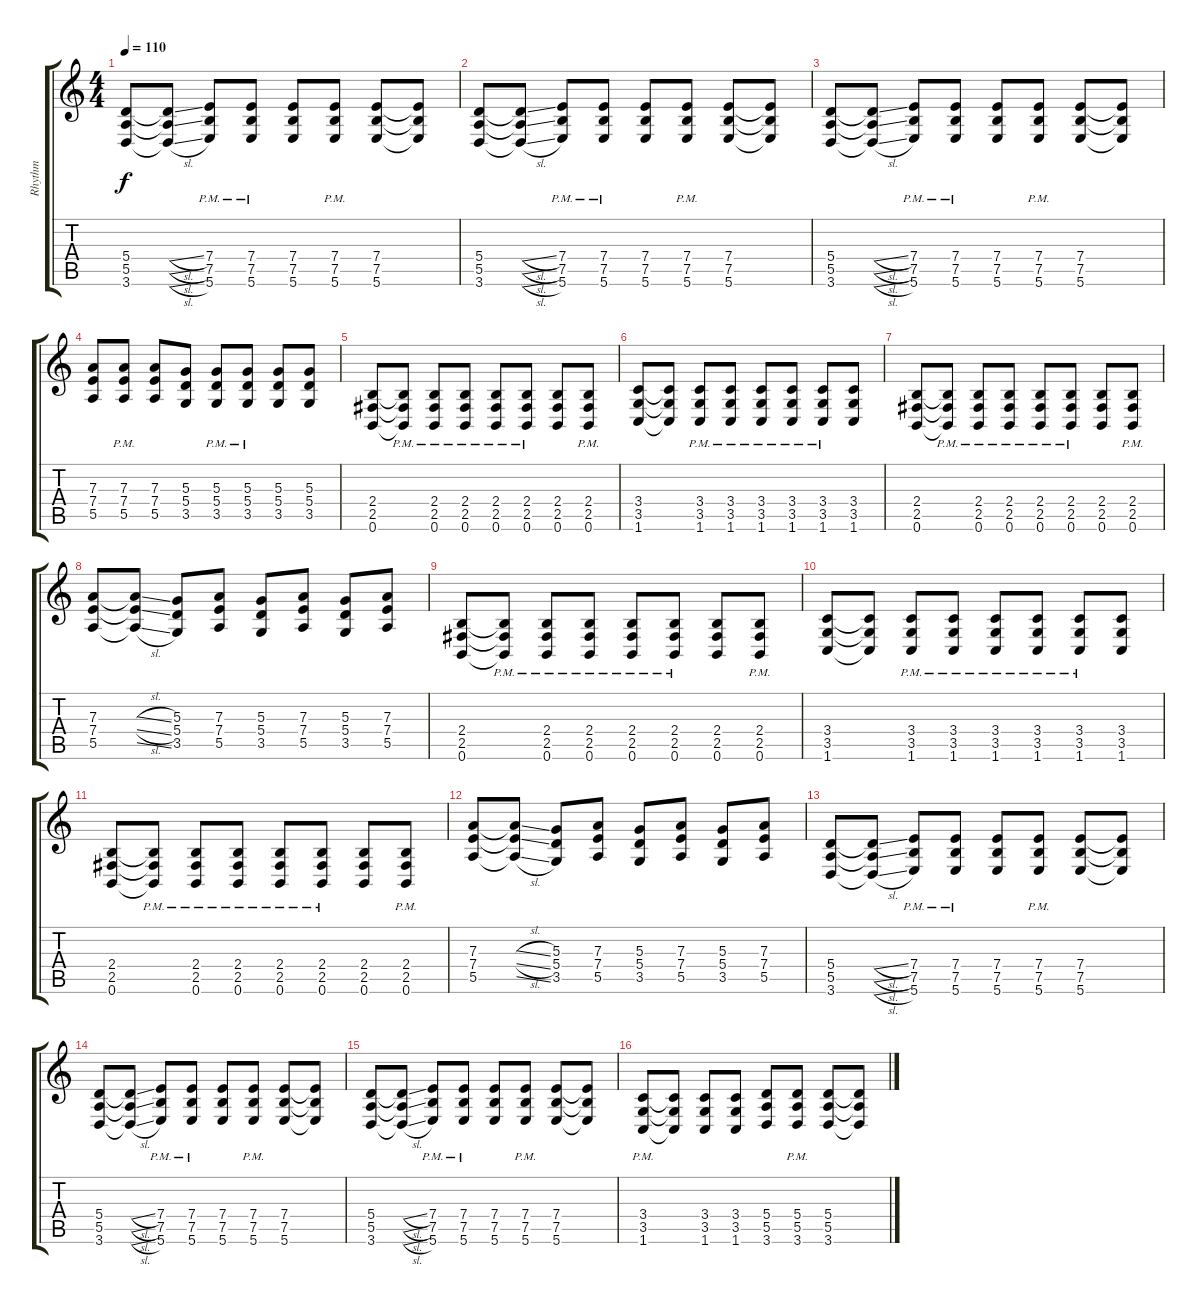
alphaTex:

\track ("Rhythm" "Rhythm") {instrument distortionguitar}
\staff {score tabs}
\tuning (B3 Gb3 D3 A2 E2 B1) {hide}
\ts (4 4)
\tempo 110
\clef g2
\ks c
(5.4 5.5 3.6).8{dy f} (5.4{sl t} 5.5{sl t} 3.6{sl t}).8 (7.4{pm} 7.5{pm} 5.6{pm}).8 (7.4{pm} 7.5{pm} 5.6{pm}).8 (7.4 7.5 5.6).8 (7.4{pm} 7.5{pm} 5.6{pm}).8 (7.4 7.5 5.6).8 (7.4{t} 7.5{t} 5.6{t}).8 |
(5.4 5.5 3.6).8 (5.4{sl t} 5.5{sl t} 3.6{sl t}).8 (7.4{pm} 7.5{pm} 5.6{pm}).8 (7.4{pm} 7.5{pm} 5.6{pm}).8 (7.4 7.5 5.6).8 (7.4{pm} 7.5{pm} 5.6{pm}).8 (7.4 7.5 5.6).8 (7.4{t} 7.5{t} 5.6{t}).8 |
(5.4 5.5 3.6).8 (5.4{sl t} 5.5{sl t} 3.6{sl t}).8 (7.4{pm} 7.5{pm} 5.6{pm}).8 (7.4{pm} 7.5{pm} 5.6{pm}).8 (7.4 7.5 5.6).8 (7.4{pm} 7.5{pm} 5.6{pm}).8 (7.4 7.5 5.6).8 (7.4{t} 7.5{t} 5.6{t}).8 |
(7.3 7.4 5.5).8 (7.3{pm} 7.4{pm} 5.5{pm}).8 (7.3 7.4 5.5).8 (5.3 5.4 3.5).8 (5.3{pm} 5.4{pm} 3.5{pm}).8 (5.3{pm} 5.4{pm} 3.5{pm}).8 (5.3 5.4 3.5).8 (5.3 5.4 3.5).8 |
(2.4 2.5 0.6).8 (2.4{pm t} 2.5{pm t} 0.6{pm t}).8 (2.4{pm} 2.5{pm} 0.6{pm}).8 (2.4{pm} 2.5{pm} 0.6{pm}).8 (2.4{pm} 2.5{pm} 0.6{pm}).8 (2.4{pm} 2.5{pm} 0.6{pm}).8 (2.4 2.5 0.6).8 (2.4{pm} 2.5{pm} 0.6).8 |
(3.4 3.5 1.6).8 (3.4{t} 3.5{t} 1.6{t}).8 (3.4{pm} 3.5{pm} 1.6{pm}).8 (3.4{pm} 3.5{pm} 1.6{pm}).8 (3.4{pm} 3.5{pm} 1.6{pm}).8 (3.4{pm} 3.5{pm} 1.6{pm}).8 (3.4{pm} 3.5{pm} 1.6{pm}).8 (3.4 3.5 1.6).8 |
(2.4 2.5 0.6).8 (2.4{pm t} 2.5{pm t} 0.6{pm t}).8 (2.4{pm} 2.5{pm} 0.6{pm}).8 (2.4{pm} 2.5{pm} 0.6{pm}).8 (2.4{pm} 2.5{pm} 0.6{pm}).8 (2.4{pm} 2.5{pm} 0.6{pm}).8 (2.4 2.5 0.6).8 (2.4{pm} 2.5{pm} 0.6).8 |
(7.3 7.4 5.5).8 (7.3{sl t} 7.4{sl t} 5.5{sl t}).8 (5.3 5.4 3.5).8 (7.3 7.4 5.5).8 (5.3 5.4 3.5).8 (7.3 7.4 5.5).8 (5.3 5.4 3.5).8 (7.3 7.4 5.5).8 |
(2.4 2.5 0.6).8 (2.4{pm t} 2.5{pm t} 0.6{pm t}).8 (2.4{pm} 2.5{pm} 0.6{pm}).8 (2.4{pm} 2.5{pm} 0.6{pm}).8 (2.4{pm} 2.5{pm} 0.6{pm}).8 (2.4{pm} 2.5{pm} 0.6{pm}).8 (2.4 2.5 0.6).8 (2.4{pm} 2.5{pm} 0.6).8 |
(3.4 3.5 1.6).8 (3.4{t} 3.5{t} 1.6{t}).8 (3.4{pm} 3.5{pm} 1.6{pm}).8 (3.4{pm} 3.5{pm} 1.6{pm}).8 (3.4{pm} 3.5{pm} 1.6{pm}).8 (3.4{pm} 3.5{pm} 1.6{pm}).8 (3.4{pm} 3.5{pm} 1.6{pm}).8 (3.4 3.5 1.6).8 |
(2.4 2.5 0.6).8 (2.4{pm t} 2.5{pm t} 0.6{pm t}).8 (2.4{pm} 2.5{pm} 0.6{pm}).8 (2.4{pm} 2.5{pm} 0.6{pm}).8 (2.4{pm} 2.5{pm} 0.6{pm}).8 (2.4{pm} 2.5{pm} 0.6{pm}).8 (2.4 2.5 0.6).8 (2.4{pm} 2.5{pm} 0.6).8 |
(7.3 7.4 5.5).8 (7.3{sl t} 7.4{sl t} 5.5{sl t}).8 (5.3 5.4 3.5).8 (7.3 7.4 5.5).8 (5.3 5.4 3.5).8 (7.3 7.4 5.5).8 (5.3 5.4 3.5).8 (7.3 7.4 5.5).8 |
(5.4 5.5 3.6).8 (5.4{sl t} 5.5{sl t} 3.6{sl t}).8 (7.4{pm} 7.5{pm} 5.6{pm}).8 (7.4{pm} 7.5{pm} 5.6{pm}).8 (7.4 7.5 5.6).8 (7.4{pm} 7.5{pm} 5.6{pm}).8 (7.4 7.5 5.6).8 (7.4{t} 7.5{t} 5.6{t}).8 |
(5.4 5.5 3.6).8 (5.4{sl t} 5.5{sl t} 3.6{sl t}).8 (7.4{pm} 7.5{pm} 5.6{pm}).8 (7.4{pm} 7.5{pm} 5.6{pm}).8 (7.4 7.5 5.6).8 (7.4{pm} 7.5{pm} 5.6{pm}).8 (7.4 7.5 5.6).8 (7.4{t} 7.5{t} 5.6{t}).8 |
(5.4 5.5 3.6).8 (5.4{sl t} 5.5{sl t} 3.6{sl t}).8 (7.4{pm} 7.5{pm} 5.6{pm}).8 (7.4{pm} 7.5{pm} 5.6{pm}).8 (7.4 7.5 5.6).8 (7.4{pm} 7.5{pm} 5.6{pm}).8 (7.4 7.5 5.6).8 (7.4{t} 7.5{t} 5.6{t}).8 |
(3.4{pm} 3.5{pm} 1.6{pm}).8 (3.4{t} 3.5{t} 1.6{t}).8 (3.4 3.5 1.6).8 (3.4 3.5 1.6).8 (5.4 5.5 3.6).8 (5.4{pm} 5.5{pm} 3.6{pm}).8 (5.4 5.5 3.6).8 (5.4{t} 5.5{t} 3.6{t}).8
